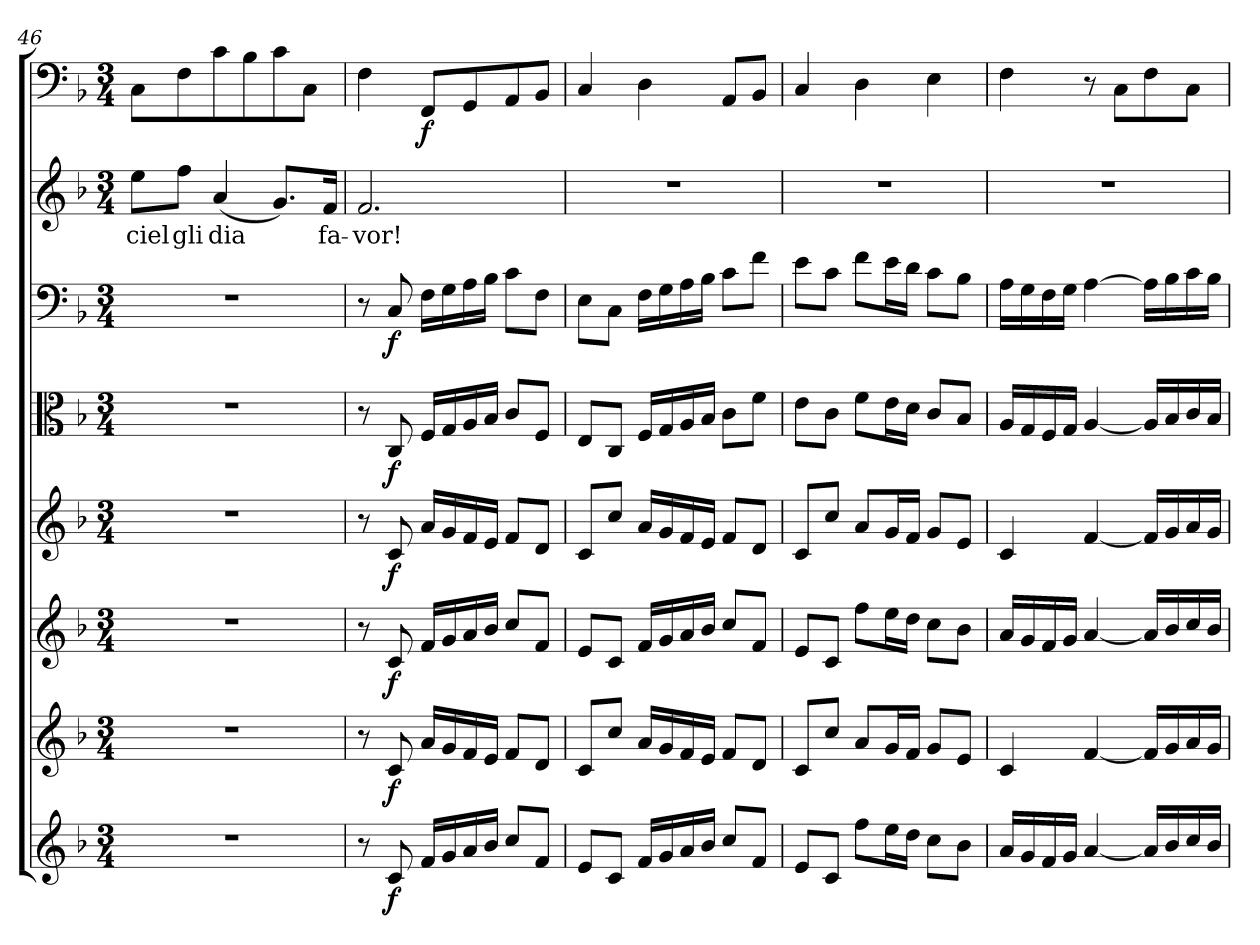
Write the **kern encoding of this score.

**kern	**dynam	**kern	**dynam	**kern	**dynam	**kern	**dynam	**kern	**dynam	**kern	**dynam	**kern	**text	**kern	**dynam
*part8	*part8	*part7	*part7	*part6	*part6	*part5	*part5	*part4	*part4	*part3	*part3	*part2	*part2	*part1	*part1
*staff8	*staff8	*staff7	*staff7	*staff6	*staff6	*staff5	*staff5	*staff4	*staff4	*staff3	*staff3	*staff2	*staff2	*staff1	*staff1
*clefG2	*	*clefG2	*	*clefG2	*	*clefG2	*	*clefC3	*	*clefF4	*	*clefG2	*	*clefF4	*
*k[b-]	*	*k[b-]	*	*k[b-]	*	*k[b-]	*	*k[b-]	*	*k[b-]	*	*k[b-]	*	*k[b-]	*
*F:	*	*F:	*	*F:	*	*F:	*	*F:	*	*F:	*	*F:	*	*F:	*
*M3/4	*	*M3/4	*	*M3/4	*	*M3/4	*	*M3/4	*	*M3/4	*	*M3/4	*	*M3/4	*
=46	=46	=46	=46	=46	=46	=46	=46	=46	=46	=46	=46	=46	=46	=46	=46
2.r	.	2.r	.	2.r	.	2.r	.	2.r	.	2.r	.	8ee\L	ciel	8C\L	.
.	.	.	.	.	.	.	.	.	.	.	.	8ff\J	gli	8F\	.
.	.	.	.	.	.	.	.	.	.	.	.	(4a/	dia	8c\	.
.	.	.	.	.	.	.	.	.	.	.	.	.	.	8B-\	.
.	.	.	.	.	.	.	.	.	.	.	.	8.g/L)	.	8c\	.
.	.	.	.	.	.	.	.	.	.	.	.	.	.	8C\J	.
.	.	.	.	.	.	.	.	.	.	.	.	16f/Jk	fa-	.	.
=47	=47	=47	=47	=47	=47	=47	=47	=47	=47	=47	=47	=47	=47	=47	=47
8r	.	8r	.	8r	.	8r	.	8r	.	8r	.	2.f/	-vor!	4F\	.
8c/	f	8c/	f	8c/	f	8c/	f	8C/	f	8C/	f	.	.	.	.
16f/LL	.	16a/LL	.	16f/LL	.	16a/LL	.	16F/LL	.	16F\LL	.	.	.	8FF/L	f
16g/	.	16g/	.	16g/	.	16g/	.	16G/	.	16G\	.	.	.	.	.
16a/	.	16f/	.	16a/	.	16f/	.	16A/	.	16A\	.	.	.	8GG/	.
16b-/JJ	.	16e/JJ	.	16b-/JJ	.	16e/JJ	.	16B-/JJ	.	16B-\JJ	.	.	.	.	.
8cc/L	.	8f/L	.	8cc/L	.	8f/L	.	8c/L	.	8c\L	.	.	.	8AA/	.
8f/J	.	8d/J	.	8f/J	.	8d/J	.	8F/J	.	8F\J	.	.	.	8BB-/J	.
=48	=48	=48	=48	=48	=48	=48	=48	=48	=48	=48	=48	=48	=48	=48	=48
8e/L	.	8c/L	.	8e/L	.	8c/L	.	8E/L	.	8E\L	.	2.r	.	4C/	.
8c/J	.	8cc/J	.	8c/J	.	8cc/J	.	8C/J	.	8C\J	.	.	.	.	.
16f/LL	.	16a/LL	.	16f/LL	.	16a/LL	.	16F/LL	.	16F\LL	.	.	.	4D\	.
16g/	.	16g/	.	16g/	.	16g/	.	16G/	.	16G\	.	.	.	.	.
16a/	.	16f/	.	16a/	.	16f/	.	16A/	.	16A\	.	.	.	.	.
16b-/JJ	.	16e/JJ	.	16b-/JJ	.	16e/JJ	.	16B-/JJ	.	16B-\JJ	.	.	.	.	.
8cc/L	.	8f/L	.	8cc/L	.	8f/L	.	8c\L	.	8c\L	.	.	.	8AA/L	.
8f/J	.	8d/J	.	8f/J	.	8d/J	.	8f\J	.	8f\J	.	.	.	8BB-/J	.
=49	=49	=49	=49	=49	=49	=49	=49	=49	=49	=49	=49	=49	=49	=49	=49
8e/L	.	8c/L	.	8e/L	.	8c/L	.	8e\L	.	8e\L	.	2.r	.	4C/	.
8c/J	.	8cc/J	.	8c/J	.	8cc/J	.	8c\J	.	8c\J	.	.	.	.	.
8ff\L	.	8a/L	.	8ff\L	.	8a/L	.	8f\L	.	8f\L	.	.	.	4D\	.
16ee\L	.	16g/L	.	16ee\L	.	16g/L	.	16e\L	.	16e\L	.	.	.	.	.
16dd\JJ	.	16f/JJ	.	16dd\JJ	.	16f/JJ	.	16d\JJ	.	16d\JJ	.	.	.	.	.
8cc\L	.	8g/L	.	8cc\L	.	8g/L	.	8c/L	.	8c\L	.	.	.	4E\	.
8b-\J	.	8e/J	.	8b-\J	.	8e/J	.	8B-/J	.	8B-\J	.	.	.	.	.
=50	=50	=50	=50	=50	=50	=50	=50	=50	=50	=50	=50	=50	=50	=50	=50
16a/LL	.	4c/	.	16a/LL	.	4c/	.	16A/LL	.	16A\LL	.	2.r	.	4F\	.
16g/	.	.	.	16g/	.	.	.	16G/	.	16G\	.	.	.	.	.
16f/	.	.	.	16f/	.	.	.	16F/	.	16F\	.	.	.	.	.
16g/JJ	.	.	.	16g/JJ	.	.	.	16G/JJ	.	16G\JJ	.	.	.	.	.
[4a/	.	[4f/	.	[4a/	.	[4f/	.	[4A/	.	[4A\	.	.	.	8r	.
.	.	.	.	.	.	.	.	.	.	.	.	.	.	8C\L	.
16a/LL]	.	16f/LL]	.	16a/LL]	.	16f/LL]	.	16A/LL]	.	16A\LL]	.	.	.	8F\	.
16b-/	.	16g/	.	16b-/	.	16g/	.	16B-/	.	16B-\	.	.	.	.	.
16cc/	.	16a/	.	16cc/	.	16a/	.	16c/	.	16c\	.	.	.	8C\J	.
16b-/JJ	.	16g/JJ	.	16b-/JJ	.	16g/JJ	.	16B-/JJ	.	16B-\JJ	.	.	.	.	.
=	=	=	=	=	=	=	=	=	=	=	=	=	=	=	=
*-	*-	*-	*-	*-	*-	*-	*-	*-	*-	*-	*-	*-	*-	*-	*-
